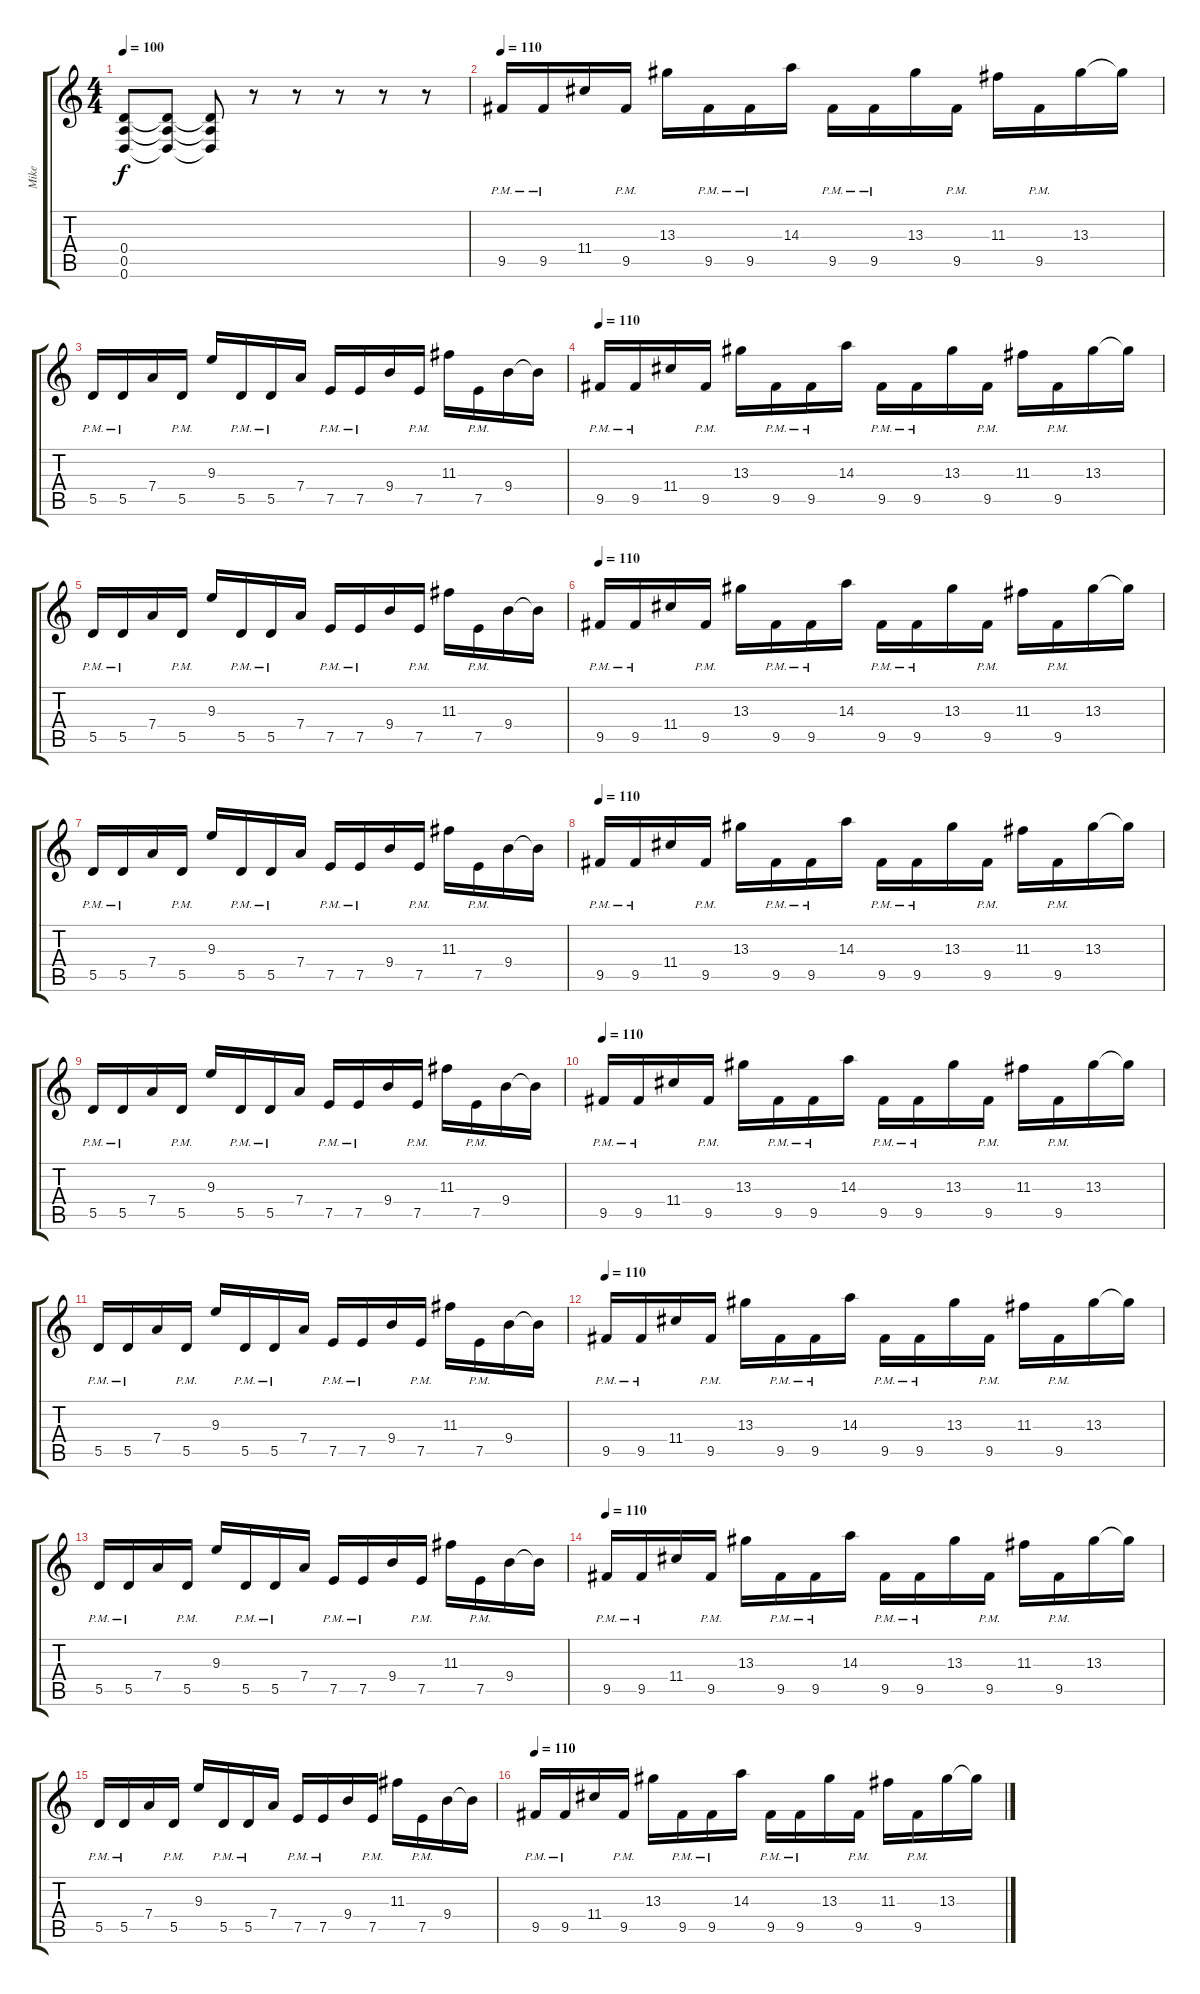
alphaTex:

\track ("Mike" "Mike") {instrument distortionguitar}
\staff {score tabs}
\tuning (E4 B3 G3 D3 A2 D2) {hide}
\ts (4 4)
\tempo 100
\clef g2
\ks c
(0.4{t} 0.5{t} 0.6{t}).8{dy f} (0.4{t} 0.5{t} 0.6{t}).8 (0.4{t} 0.5{t} 0.6{t}).8 r.8 r.8 r.8 r.8 r.8 |
\tempo 110
9.5{pm}.16 9.5{pm}.16 11.4.16 9.5{pm}.16 13.3.16 9.5{pm}.16 9.5{pm}.16 14.3.16 9.5{pm}.16 9.5{pm}.16 13.3.16 9.5{pm}.16 11.3.16 9.5{pm}.16 13.3.16 13.3{t}.16 |
5.5{pm}.16 5.5{pm}.16 7.4.16 5.5{pm}.16 9.3.16 5.5{pm}.16 5.5{pm}.16 7.4.16 7.5{pm}.16 7.5{pm}.16 9.4.16 7.5{pm}.16 11.3.16 7.5{pm}.16 9.4.16 9.4{t}.16 |
\tempo 110
9.5{pm}.16 9.5{pm}.16 11.4.16 9.5{pm}.16 13.3.16 9.5{pm}.16 9.5{pm}.16 14.3.16 9.5{pm}.16 9.5{pm}.16 13.3.16 9.5{pm}.16 11.3.16 9.5{pm}.16 13.3.16 13.3{t}.16 |
5.5{pm}.16 5.5{pm}.16 7.4.16 5.5{pm}.16 9.3.16 5.5{pm}.16 5.5{pm}.16 7.4.16 7.5{pm}.16 7.5{pm}.16 9.4.16 7.5{pm}.16 11.3.16 7.5{pm}.16 9.4.16 9.4{t}.16 |
\tempo 110
9.5{pm}.16 9.5{pm}.16 11.4.16 9.5{pm}.16 13.3.16 9.5{pm}.16 9.5{pm}.16 14.3.16 9.5{pm}.16 9.5{pm}.16 13.3.16 9.5{pm}.16 11.3.16 9.5{pm}.16 13.3.16 13.3{t}.16 |
5.5{pm}.16 5.5{pm}.16 7.4.16 5.5{pm}.16 9.3.16 5.5{pm}.16 5.5{pm}.16 7.4.16 7.5{pm}.16 7.5{pm}.16 9.4.16 7.5{pm}.16 11.3.16 7.5{pm}.16 9.4.16 9.4{t}.16 |
\tempo 110
9.5{pm}.16 9.5{pm}.16 11.4.16 9.5{pm}.16 13.3.16 9.5{pm}.16 9.5{pm}.16 14.3.16 9.5{pm}.16 9.5{pm}.16 13.3.16 9.5{pm}.16 11.3.16 9.5{pm}.16 13.3.16 13.3{t}.16 |
5.5{pm}.16 5.5{pm}.16 7.4.16 5.5{pm}.16 9.3.16 5.5{pm}.16 5.5{pm}.16 7.4.16 7.5{pm}.16 7.5{pm}.16 9.4.16 7.5{pm}.16 11.3.16 7.5{pm}.16 9.4.16 9.4{t}.16 |
\tempo 110
9.5{pm}.16 9.5{pm}.16 11.4.16 9.5{pm}.16 13.3.16 9.5{pm}.16 9.5{pm}.16 14.3.16 9.5{pm}.16 9.5{pm}.16 13.3.16 9.5{pm}.16 11.3.16 9.5{pm}.16 13.3.16 13.3{t}.16 |
5.5{pm}.16 5.5{pm}.16 7.4.16 5.5{pm}.16 9.3.16 5.5{pm}.16 5.5{pm}.16 7.4.16 7.5{pm}.16 7.5{pm}.16 9.4.16 7.5{pm}.16 11.3.16 7.5{pm}.16 9.4.16 9.4{t}.16 |
\tempo 110
9.5{pm}.16 9.5{pm}.16 11.4.16 9.5{pm}.16 13.3.16 9.5{pm}.16 9.5{pm}.16 14.3.16 9.5{pm}.16 9.5{pm}.16 13.3.16 9.5{pm}.16 11.3.16 9.5{pm}.16 13.3.16 13.3{t}.16 |
5.5{pm}.16 5.5{pm}.16 7.4.16 5.5{pm}.16 9.3.16 5.5{pm}.16 5.5{pm}.16 7.4.16 7.5{pm}.16 7.5{pm}.16 9.4.16 7.5{pm}.16 11.3.16 7.5{pm}.16 9.4.16 9.4{t}.16 |
\tempo 110
9.5{pm}.16 9.5{pm}.16 11.4.16 9.5{pm}.16 13.3.16 9.5{pm}.16 9.5{pm}.16 14.3.16 9.5{pm}.16 9.5{pm}.16 13.3.16 9.5{pm}.16 11.3.16 9.5{pm}.16 13.3.16 13.3{t}.16 |
5.5{pm}.16 5.5{pm}.16 7.4.16 5.5{pm}.16 9.3.16 5.5{pm}.16 5.5{pm}.16 7.4.16 7.5{pm}.16 7.5{pm}.16 9.4.16 7.5{pm}.16 11.3.16 7.5{pm}.16 9.4.16 9.4{t}.16 |
\tempo 110
9.5{pm}.16 9.5{pm}.16 11.4.16 9.5{pm}.16 13.3.16 9.5{pm}.16 9.5{pm}.16 14.3.16 9.5{pm}.16 9.5{pm}.16 13.3.16 9.5{pm}.16 11.3.16 9.5{pm}.16 13.3.16 13.3{t}.16
